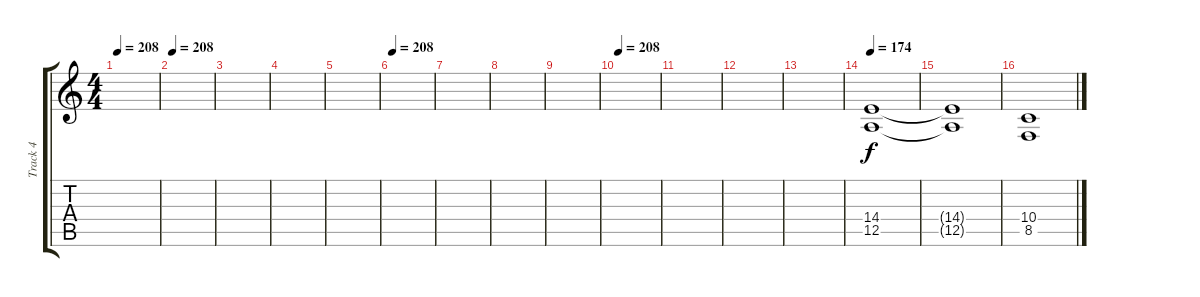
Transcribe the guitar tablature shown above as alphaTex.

\track ("Track 4" "Track 4") {instrument synthstrings2}
\staff {score tabs}
\tuning (E4 B3 G3 D3 A2 E2) {hide}
\ts (4 4)
\tempo 208
\clef g2
\ks c
|
\tempo 208
|
|
|
|
\tempo 208
|
|
|
|
\tempo 208
|
|
|
|
\section ("" "")
\tempo 174
(14.4 12.5).1{instrument pad2warm} |
(14.4{t} 12.5{t}).1 |
(10.4 8.5).1
